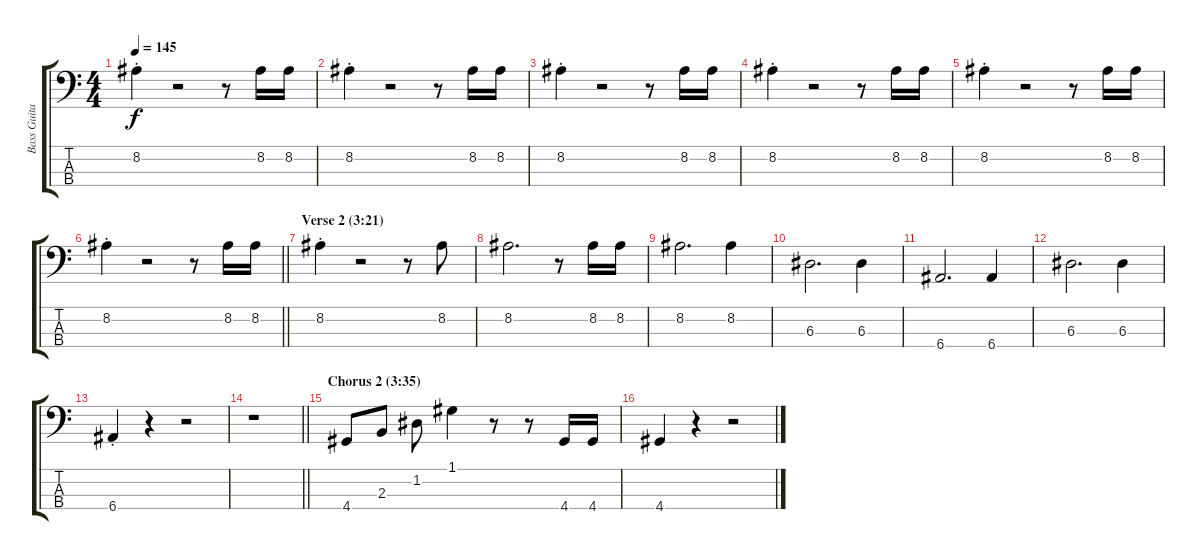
\track ("Bass Guitar" "Bass Guita") {instrument electricbassfinger}
\staff {score tabs}
\tuning (G2 D2 A1 E1) {hide}
\ts (4 4)
\tempo 145
\clef f4
\ks c
8.2{st}.4{dy f} r.2 r.8 8.2.16 8.2.16 |
8.2{st}.4 r.2 r.8 8.2.16 8.2.16 |
8.2{st}.4 r.2 r.8 8.2.16 8.2.16 |
8.2{st}.4 r.2 r.8 8.2.16 8.2.16 |
8.2{st}.4 r.2 r.8 8.2.16 8.2.16 |
\barLineRight lightlight
8.2{st}.4 r.2 r.8 8.2.16 8.2.16 |
\section ("" "Verse 2 (3:21)")
8.2{st}.4 r.2 r.8 8.2.8 |
8.2.2{d} r.8 8.2.16 8.2.16 |
8.2.2{d} 8.2.4 |
6.3.2{d} 6.3.4 |
6.4.2{d} 6.4.4 |
6.3.2{d} 6.3.4 |
6.4{st}.4 r.4 r.2 |
\barLineRight lightlight
r.1 |
\section ("" "Chorus 2 (3:35)")
4.4.8 2.3.8 1.2.8 1.1.4 r.8 r.8 4.4.16 4.4.16 |
4.4.4 r.4 r.2
